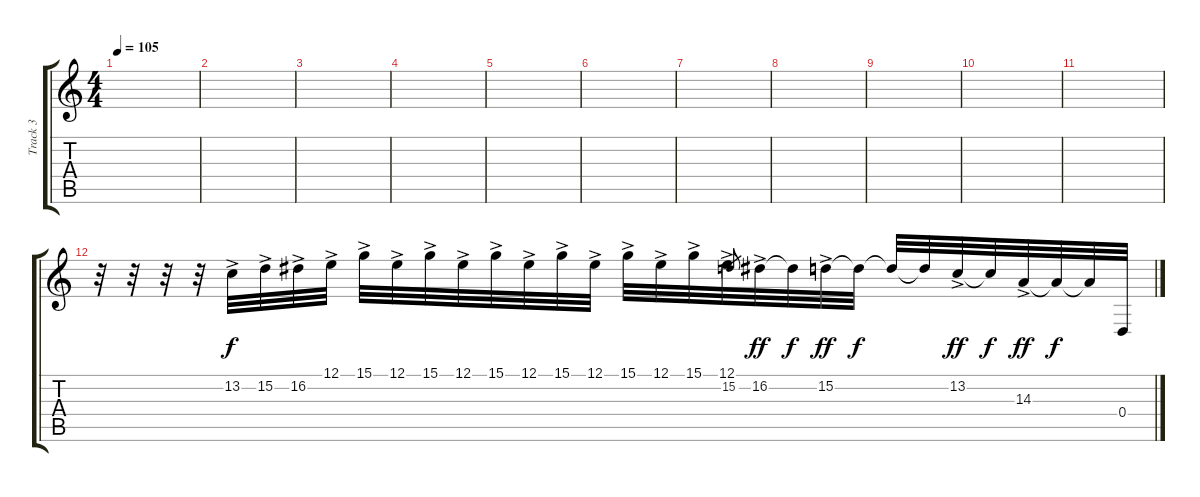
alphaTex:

\track ("Track 3" "Track 3") {instrument electricgrandpiano}
\staff {score tabs}
\tuning (E4 B3 G3 D3 A2 E2) {hide}
\ts (4 4)
\tempo 105
\clef g2
\ks c
|
|
|
|
|
|
|
|
|
|
|
r.32 r.32 r.32 r.32 13.2{ac}.32{volume 16} 15.2{ac}.32 16.2{ac}.32 12.1{ac}.32 15.1{ac}.32 12.1{ac}.32 15.1{ac}.32 12.1{ac}.32 15.1{ac}.32 12.1{ac}.32 15.1{ac}.32 12.1{ac}.32 15.1{ac}.32 12.1{ac}.32 15.1{ac}.32 12.1{ac}.32 15.2.8{gr dy f} 16.2{ac}.32{dy ff} 16.2{t}.32{dy f} 15.2{ac}.32{dy ff} 15.2{t}.32{dy f} 15.2{t}.32 15.2{t}.32 13.2{ac}.32{dy ff} 13.2{t}.32{dy f} 14.3{ac}.32{dy ff} 14.3{t}.32{dy f} 14.3{t}.32 0.4.32
